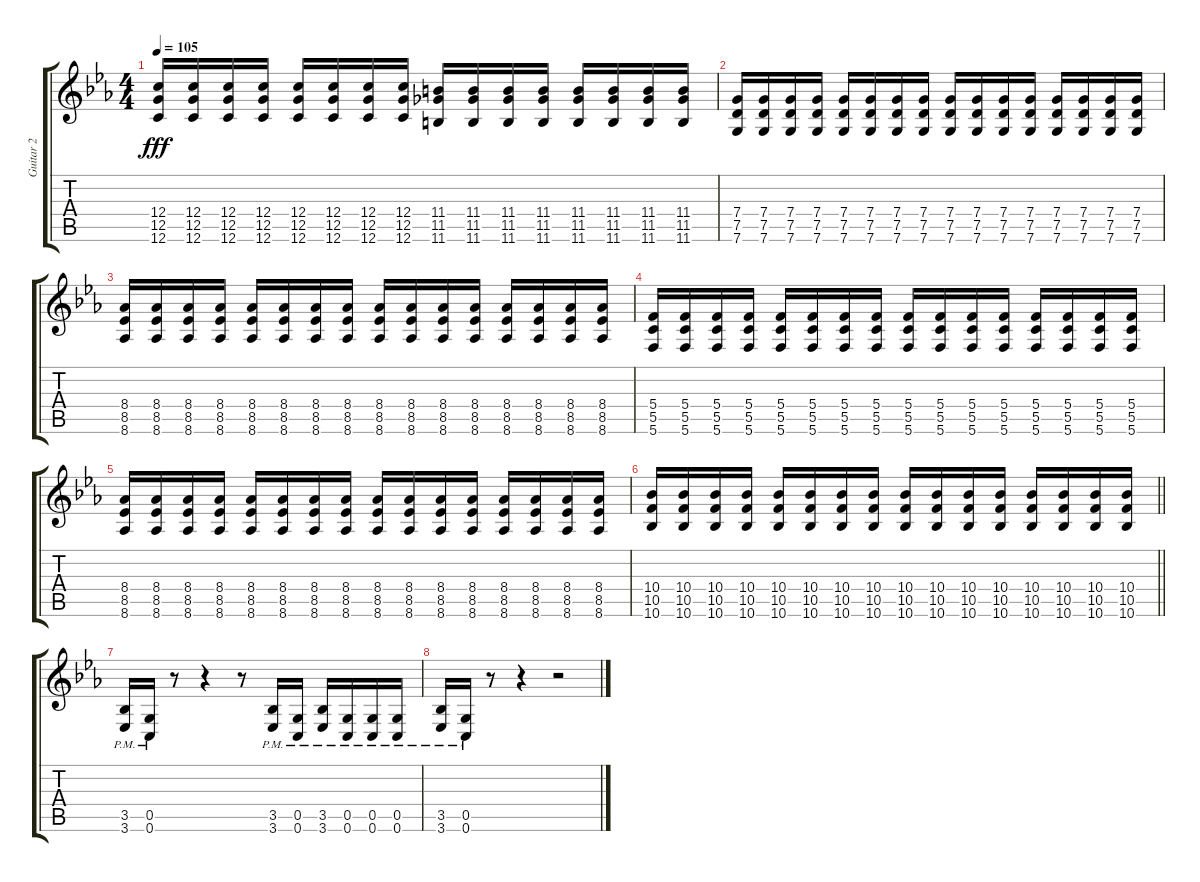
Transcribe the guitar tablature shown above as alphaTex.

\track ("Guitar 2" "Guitar 2") {instrument overdrivenguitar}
\staff {score tabs}
\tuning (D4 A3 F3 C3 G2 C2) {hide}
\ts (4 4)
\tempo 105
\clef g2
\ks eb
(12.4 12.5 12.6).16{dy fff} (12.4 12.5 12.6).16 (12.4 12.5 12.6).16 (12.4 12.5 12.6).16 (12.4 12.5 12.6).16 (12.4 12.5 12.6).16 (12.4 12.5 12.6).16 (12.4 12.5 12.6).16 (11.4 11.5 11.6).16 (11.4 11.5 11.6).16 (11.4 11.5 11.6).16 (11.4 11.5 11.6).16 (11.4 11.5 11.6).16 (11.4 11.5 11.6).16 (11.4 11.5 11.6).16 (11.4 11.5 11.6).16 |
(7.4 7.5 7.6).16 (7.4 7.5 7.6).16 (7.4 7.5 7.6).16 (7.4 7.5 7.6).16 (7.4 7.5 7.6).16 (7.4 7.5 7.6).16 (7.4 7.5 7.6).16 (7.4 7.5 7.6).16 (7.4 7.5 7.6).16 (7.4 7.5 7.6).16 (7.4 7.5 7.6).16 (7.4 7.5 7.6).16 (7.4 7.5 7.6).16 (7.4 7.5 7.6).16 (7.4 7.5 7.6).16 (7.4 7.5 7.6).16 |
(8.4 8.5 8.6).16 (8.4 8.5 8.6).16 (8.4 8.5 8.6).16 (8.4 8.5 8.6).16 (8.4 8.5 8.6).16 (8.4 8.5 8.6).16 (8.4 8.5 8.6).16 (8.4 8.5 8.6).16 (8.4 8.5 8.6).16 (8.4 8.5 8.6).16 (8.4 8.5 8.6).16 (8.4 8.5 8.6).16 (8.4 8.5 8.6).16 (8.4 8.5 8.6).16 (8.4 8.5 8.6).16 (8.4 8.5 8.6).16 |
(5.4 5.5 5.6).16 (5.4 5.5 5.6).16 (5.4 5.5 5.6).16 (5.4 5.5 5.6).16 (5.4 5.5 5.6).16 (5.4 5.5 5.6).16 (5.4 5.5 5.6).16 (5.4 5.5 5.6).16 (5.4 5.5 5.6).16 (5.4 5.5 5.6).16 (5.4 5.5 5.6).16 (5.4 5.5 5.6).16 (5.4 5.5 5.6).16 (5.4 5.5 5.6).16 (5.4 5.5 5.6).16 (5.4 5.5 5.6).16 |
(8.4 8.5 8.6).16 (8.4 8.5 8.6).16 (8.4 8.5 8.6).16 (8.4 8.5 8.6).16 (8.4 8.5 8.6).16 (8.4 8.5 8.6).16 (8.4 8.5 8.6).16 (8.4 8.5 8.6).16 (8.4 8.5 8.6).16 (8.4 8.5 8.6).16 (8.4 8.5 8.6).16 (8.4 8.5 8.6).16 (8.4 8.5 8.6).16 (8.4 8.5 8.6).16 (8.4 8.5 8.6).16 (8.4 8.5 8.6).16 |
\barLineRight lightlight
(10.4 10.5 10.6).16 (10.4 10.5 10.6).16 (10.4 10.5 10.6).16 (10.4 10.5 10.6).16 (10.4 10.5 10.6).16 (10.4 10.5 10.6).16 (10.4 10.5 10.6).16 (10.4 10.5 10.6).16 (10.4 10.5 10.6).16 (10.4 10.5 10.6).16 (10.4 10.5 10.6).16 (10.4 10.5 10.6).16 (10.4 10.5 10.6).16 (10.4 10.5 10.6).16 (10.4 10.5 10.6).16 (10.4 10.5 10.6).16 |
(3.5{pm} 3.6{pm}).16 (0.5{pm} 0.6{pm}).16 r.8 r.4 r.8 (3.5{pm} 3.6{pm}).16 (0.5{pm} 0.6{pm}).16 (3.5{pm} 3.6{pm}).16 (0.5{pm} 0.6{pm}).16 (0.5{pm} 0.6{pm}).16 (0.5{pm} 0.6{pm}).16 |
(3.5{pm} 3.6{pm}).16 (0.5{pm} 0.6{pm}).16 r.8 r.4 r.2
